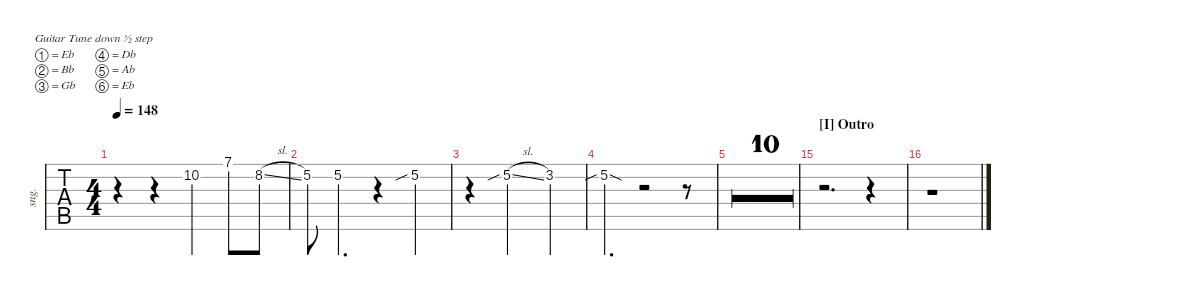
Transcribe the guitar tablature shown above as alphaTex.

\defaultSystemsLayout 4
\hideDynamics
\bracketExtendMode nobrackets
\otherSystemsTrackNameOrientation horizontal
\track ("V. Harmony 1" "sng.") {multiBarRest instrument voiceoohs}
\staff {tabs}
\tuning (Eb4 Bb3 Gb3 Db3 Ab2 Eb2)
\ts (4 4)
\tempo 148
\clef g2
\ks eminor
r.4{dy mf} r.4 10.2{acc #}.4 7.1{acc #}.8 8.2{sl acc #}.8 |
5.2{acc #}.8 5.2{acc #}.4{d} r.4 5.2{sib acc #}.4 |
r.4 5.2{sib sl acc #}.2 3.2{acc #}.4 |
5.2{sib sod acc #}.4{d} r.2 r.8 |
r.1 |
r.1 |
r.1 |
r.1 |
r.1 |
r.1 |
r.1 |
r.1 |
r.1 |
r.1 |
\section ("I" "Outro")
r.2{d} r.4 |
r.1
